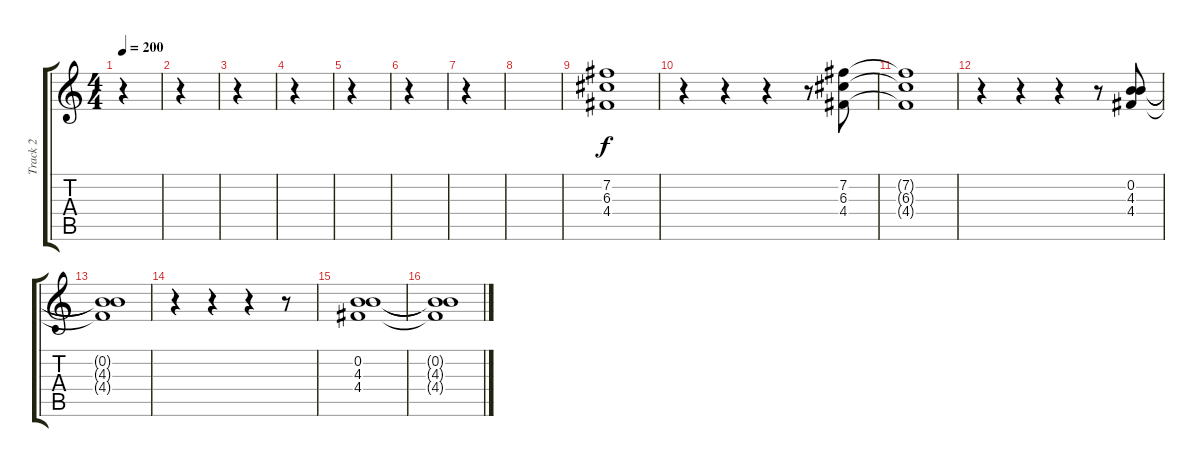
\track ("Track 2" "Track 2") {instrument electricguitarjazz}
\staff {score tabs}
\tuning (E4 B3 G3 D3 A2 E2) {hide}
\ts (4 4)
\tempo 200
\clef g2
\ks c
r.4{dy f instrument electricguitarjazz} |
r.4 |
r.4 |
r.4 |
r.4 |
r.4 |
r.4 |
|
(7.2 6.3 4.4).1 |
r.4 r.4 r.4 r.8 (7.2 6.3 4.4).8 |
(7.2{t} 6.3{t} 4.4{t}).1 |
r.4 r.4 r.4 r.8 (0.2 4.3 4.4).8 |
(0.2{t} 4.3{t} 4.4{t}).1 |
r.4 r.4 r.4 r.8 |
(0.2 4.3 4.4).1 |
(0.2{t} 4.3{t} 4.4{t}).1
